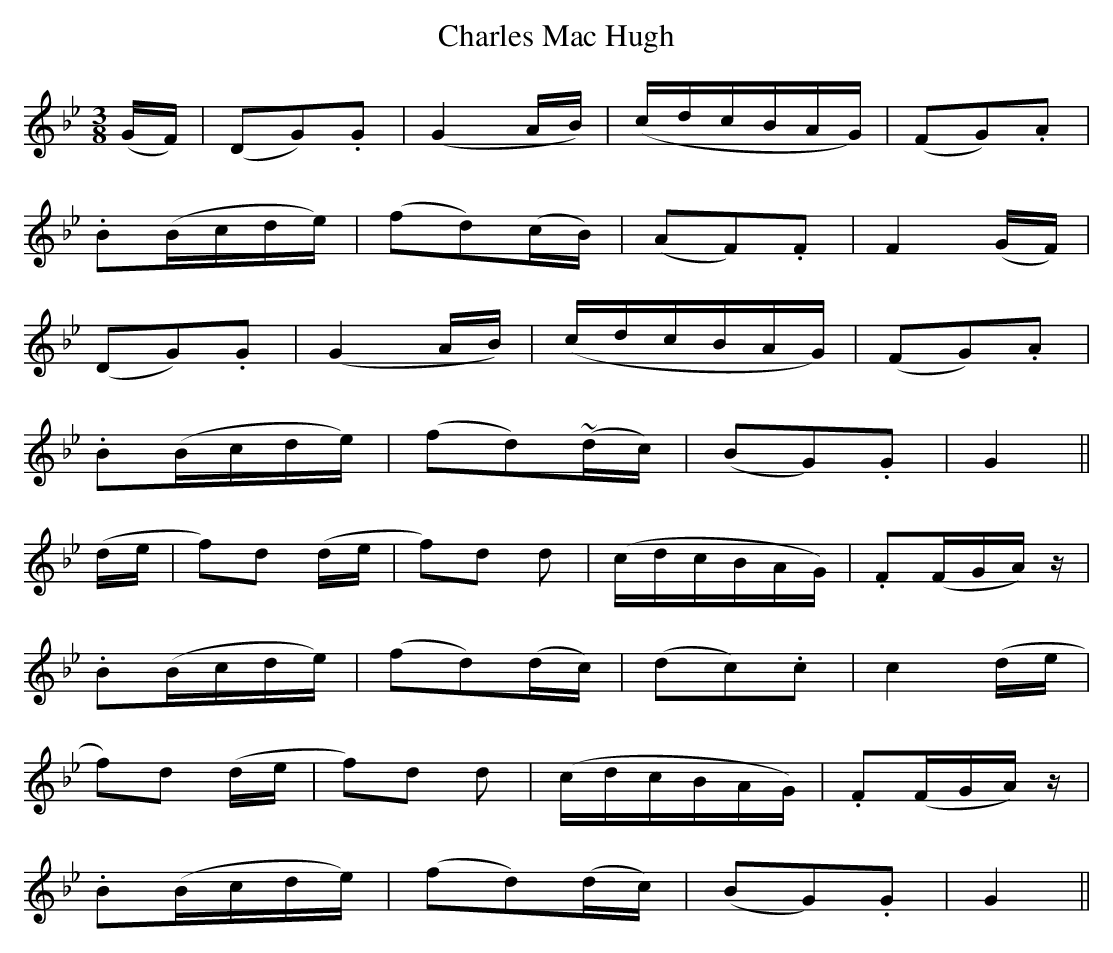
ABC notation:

X:1
T: Charles Mac Hugh
M: 3/8
L: 1/16
K: Gm
(GF)|(D2G2).G2|(G4 AB)|(cdcBAG)|(F2G2).A2|
.B2(Bcde)|(f2d2)(cB)|(A2F2).F2|F4 (GF)|
(D2G2).G2|(G4 AB)|(cdcBAG)|(F2G2).A2|
.B2(Bcde)|(f2d2)(~dc)|(B2G2).G2|G4||
(de|f2)">"d2 (de|f2)">"d2 d2|(cdcBAG)|.F2(FGA)z|
.B2(Bcde)|(f2d2)(dc)|(d2c2).c2|c4 (de|
f2)">"d2 (de|f2)">"d2 d2|(cdcBAG)|.F2(FGA)z|
.B2(Bcde)|(f2d2)(dc)|(B2G2).G2|G4||
